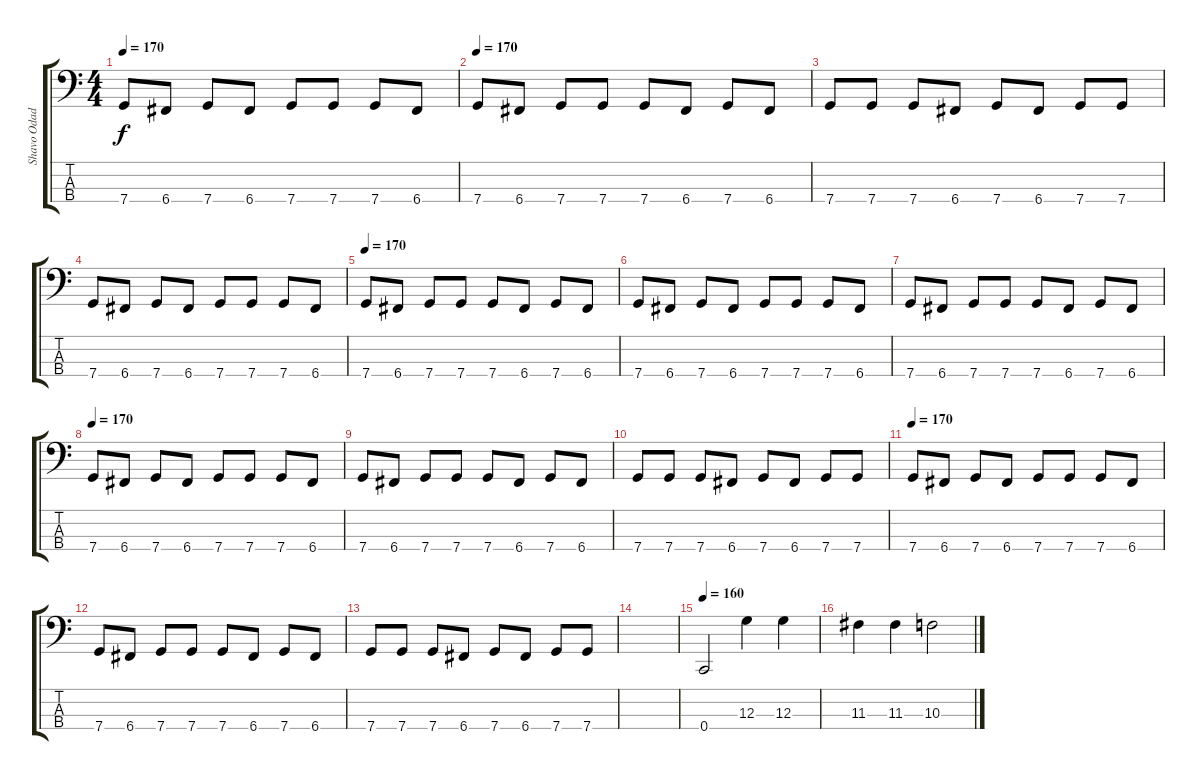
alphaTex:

\track ("Shavo Odadjian(Bass)" "Shavo Odad") {instrument electricbasspick}
\staff {score tabs}
\tuning (F2 C2 G1 C1) {hide}
\ts (4 4)
\tempo 170
\clef f4
\ks c
7.4.8{dy f} 6.4.8 7.4.8 6.4.8 7.4.8 7.4.8 7.4.8 6.4.8 |
\tempo 170
7.4.8 6.4.8 7.4.8 7.4.8 7.4.8 6.4.8 7.4.8 6.4.8 |
7.4.8 7.4.8 7.4.8 6.4.8 7.4.8 6.4.8 7.4.8 7.4.8 |
7.4.8 6.4.8 7.4.8 6.4.8 7.4.8 7.4.8 7.4.8 6.4.8 |
\tempo 170
7.4.8 6.4.8 7.4.8 7.4.8 7.4.8 6.4.8 7.4.8 6.4.8 |
7.4.8 6.4.8 7.4.8 6.4.8 7.4.8 7.4.8 7.4.8 6.4.8 |
7.4.8 6.4.8 7.4.8 7.4.8 7.4.8 6.4.8 7.4.8 6.4.8 |
\tempo 170
7.4.8 6.4.8 7.4.8 6.4.8 7.4.8 7.4.8 7.4.8 6.4.8 |
7.4.8 6.4.8 7.4.8 7.4.8 7.4.8 6.4.8 7.4.8 6.4.8 |
7.4.8 7.4.8 7.4.8 6.4.8 7.4.8 6.4.8 7.4.8 7.4.8 |
\tempo 170
7.4.8 6.4.8 7.4.8 6.4.8 7.4.8 7.4.8 7.4.8 6.4.8 |
7.4.8 6.4.8 7.4.8 7.4.8 7.4.8 6.4.8 7.4.8 6.4.8 |
7.4.8 7.4.8 7.4.8 6.4.8 7.4.8 6.4.8 7.4.8 7.4.8 |
|
\tempo 160
0.4.2 12.3.4 12.3.4 |
11.3.4 11.3.4 10.3.2
